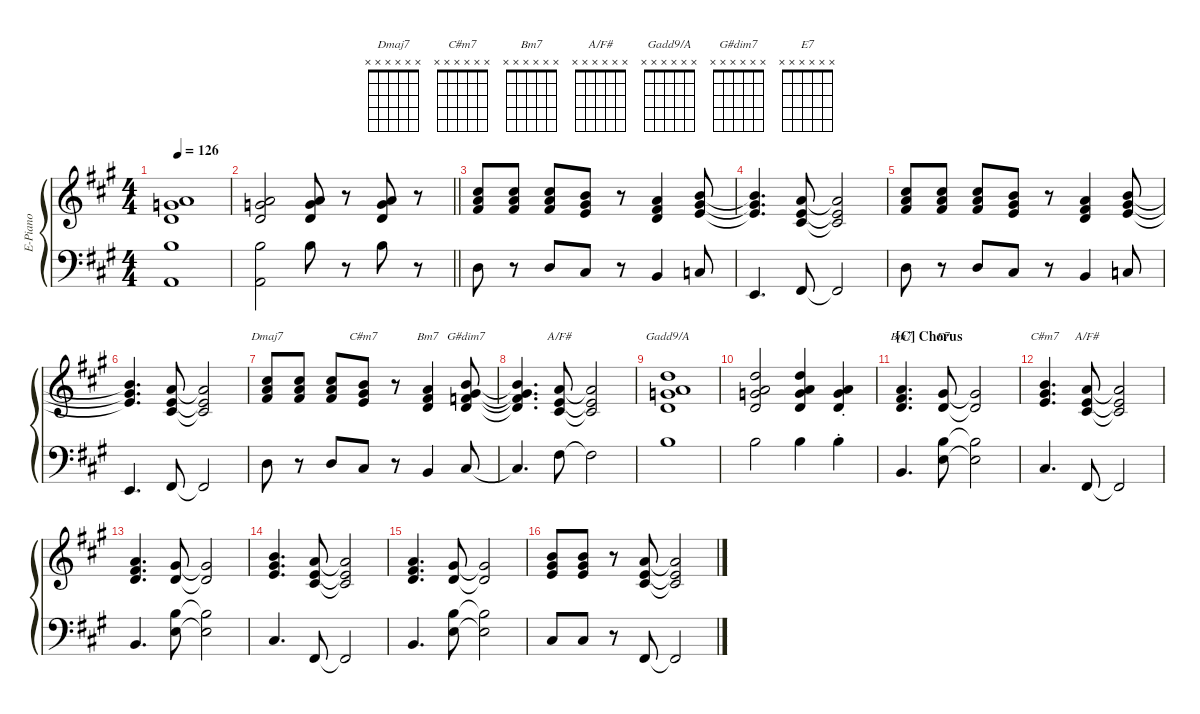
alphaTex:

\hideDynamics
\bracketExtendMode groupsimilarinstruments
\otherSystemsTrackNameOrientation horizontal
\track ("Electric Piano" "E-Piano") {defaultSystemsLayout 4 instrument electricgrandpiano}
\staff {score}
\tuning (E4 B3 G3 D3 A2 E2)
\chord ("Dmaj7" x x x x x x)
\chord ("C#m7" x x x x x x)
\chord ("Bm7" x x x x x x)
\chord ("A/F#" x x x x x x)
\chord ("Gadd9/A" x x x x x x)
\chord ("G#dim7" x x x x x x)
\chord ("E7" x x x x x x)
\ts (4 4)
\tempo 126
\clef g2
\ks a
(5.1{acc forcenatural} 8.2{acc forcenatural} 7.3{acc forcenatural}).1{dy mf beam Up} |
\barLineRight lightlight
(5.1{acc forcenatural} 8.2{acc forcenatural} 7.3{acc forcenatural}).2{beam Up} (5.1{acc forcenatural} 8.2{acc forcenatural} 7.3{acc forcenatural}).8{beam Up} r.8{beam Up} (10.2{acc forcenatural} 12.3{acc forcenatural} 12.4{acc forcenatural}).8{beam Up} r.8{beam Up} |
(9.1{acc #} 10.2{acc forcenatural} 11.3{acc #}).8{beam Up} (9.1{acc #} 10.2{acc forcenatural} 11.3{acc #}).8{beam Up} (9.1{acc #} 10.2{acc forcenatural} 11.3{acc #}).8{beam Up} (12.2{acc forcenatural} 13.3{acc #} 14.4{acc forcenatural}).8{beam Up} r.8{beam Up} (5.1{acc forcenatural} 7.2{acc #} 7.3{acc forcenatural}).4{beam Up} (7.1{acc forcenatural} 9.2{acc #} 9.3{acc forcenatural}).8{beam Up} |
(7.1{t acc forcenatural} 9.2{t acc #} 9.3{t acc forcenatural}).4{d beam Up} (10.2{acc forcenatural} 0.1{acc forcenatural} 11.4{acc #}).8{beam Up} (10.2{t acc forcenatural} 0.1{t acc forcenatural} 11.4{t acc #}).2{beam Up} |
(9.1{acc #} 10.2{acc forcenatural} 11.3{acc #}).8{beam Up} (9.1{acc #} 10.2{acc forcenatural} 11.3{acc #}).8{beam Up} (9.1{acc #} 10.2{acc forcenatural} 11.3{acc #}).8{beam Up} (12.2{acc forcenatural} 13.3{acc #} 14.4{acc forcenatural}).8{beam Up} r.8{beam Up} (5.1{acc forcenatural} 7.2{acc #} 7.3{acc forcenatural}).4{beam Up} (7.1{acc forcenatural} 9.2{acc #} 9.3{acc forcenatural}).8{beam Up} |
(7.1{t acc forcenatural} 9.2{t acc #} 9.3{t acc forcenatural}).4{d beam Up} (10.2{acc forcenatural} 0.1{acc forcenatural} 11.4{acc #}).8{beam Up} (10.2{t acc forcenatural} 0.1{t acc forcenatural} 11.4{t acc #}).2{beam Up} |
(9.1{acc #} 10.2{acc forcenatural} 11.3{acc #}).8{ch "Dmaj7" beam Up} (9.1{acc #} 10.2{acc forcenatural} 11.3{acc #}).8{beam Up} (9.1{acc #} 10.2{acc forcenatural} 11.3{acc #}).8{beam Up} (12.2{acc forcenatural} 13.3{acc #} 14.4{acc forcenatural}).8{ch "C#m7" beam Up} r.8{beam Up} (5.1{acc forcenatural} 7.2{acc #} 7.3{acc forcenatural}).4{ch "Bm7" beam Up} (21.4{acc forcenatural} 13.3{acc #} 1.1{acc forcenatural} 3.2{acc forcenatural}).8{ch "G#dim7" beam Up} |
(21.4{t acc forcenatural} 13.3{t acc #} 1.1{t acc forcenatural} 3.2{t acc forcenatural}).4{d beam Up} (10.2{acc forcenatural} 0.1{acc forcenatural} 11.4{acc #}).8{ch "A/F#" beam Up} (10.2{t acc forcenatural} 0.1{t acc forcenatural} 11.4{t acc #}).2{beam Up} |
(10.2{acc forcenatural} 12.3{acc forcenatural} 12.4{acc forcenatural} 10.1{acc forcenatural}).1{ch "Gadd9/A" beam Up} |
(10.2{acc forcenatural} 12.3{acc forcenatural} 12.4{acc forcenatural} 10.1{acc forcenatural}).2{beam Up} (10.2{acc forcenatural} 12.3{acc forcenatural} 12.4{acc forcenatural} 10.1{acc forcenatural}).4{beam Up} (10.2{st acc forcenatural} 12.3{st acc forcenatural} 12.4{st acc forcenatural}).4{beam Up} |
\section ("C" "Chorus")
(5.1{acc forcenatural} 7.2{acc #} 7.3{acc forcenatural}).4{d ch "Bm7" beam Up} (9.2{acc #} 7.3{acc forcenatural}).8{ch "E7" beam Up} (9.2{t acc #} 7.3{t acc forcenatural}).2{beam Up} |
(7.1{acc forcenatural} 9.2{acc #} 9.3{acc forcenatural}).4{d ch "C#m7" beam Up} (5.1{acc forcenatural} 5.2{acc forcenatural} 6.3{acc #}).8{ch "A/F#" beam Up} (5.1{t acc forcenatural} 5.2{t acc forcenatural} 6.3{t acc #}).2{beam Up} |
(5.1{acc forcenatural} 7.2{acc #} 7.3{acc forcenatural}).4{d beam Up} (9.2{acc #} 7.3{acc forcenatural}).8{beam Up} (9.2{t acc #} 7.3{t acc forcenatural}).2{beam Up} |
(7.1{acc forcenatural} 9.2{acc #} 9.3{acc forcenatural}).4{d beam Up} (5.1{acc forcenatural} 5.2{acc forcenatural} 6.3{acc #}).8{beam Up} (5.1{t acc forcenatural} 5.2{t acc forcenatural} 6.3{t acc #}).2{beam Up} |
(5.1{acc forcenatural} 7.2{acc #} 7.3{acc forcenatural}).4{d beam Up} (9.2{acc #} 7.3{acc forcenatural}).8{beam Up} (9.2{t acc #} 7.3{t acc forcenatural}).2{beam Up} |
(7.1{acc forcenatural} 9.2{acc #} 9.3{acc forcenatural}).8{beam Up} (7.1{acc forcenatural} 9.2{acc #} 9.3{acc forcenatural}).8{beam Up} r.8{beam Up} (10.2{acc forcenatural} 0.1{acc forcenatural} 11.4{acc #}).8{beam Up} (10.2{t acc forcenatural} 0.1{t acc forcenatural} 11.4{t acc #}).2{beam Up}
\staff {score}
\tuning (G2 D2 A1 E1 B0)
\clef f4
\ottava regular
\simile none
\ks a
(16.1{acc forcenatural} 17.4{acc forcenatural}).1{dy mf beam Down} |
\barLineRight lightlight
(16.1{acc forcenatural} 17.4{acc forcenatural}).2{beam Down} 16.1{acc forcenatural}.8{beam Down} r.8{beam Down} 16.1{acc forcenatural}.8{beam Down} r.8{beam Down} |
7.1{acc forcenatural}.8{beam Down} r.8{beam Down} 7.1{acc forcenatural}.8{beam Up} 6.1{acc #}.8{beam Up} r.8{beam Up} 4.1{acc forcenatural}.4{beam Up} 5.1{acc forcenatural}.8{beam Up} |
7.3{acc forcenatural}.4{d beam Up} 4.2{acc #}.8{beam Up} 4.2{t acc #}.2{beam Up} |
7.1{acc forcenatural}.8{beam Down} r.8{beam Down} 7.1{acc forcenatural}.8{beam Up} 6.1{acc #}.8{beam Up} r.8{beam Up} 4.1{acc forcenatural}.4{beam Up} 5.1{acc forcenatural}.8{beam Up} |
7.3{acc forcenatural}.4{d beam Up} 4.2{acc #}.8{beam Up} 4.2{t acc #}.2{beam Up} |
7.1{acc forcenatural}.8{beam Down} r.8{beam Down} 7.1{acc forcenatural}.8{beam Up} 6.1{acc #}.8{beam Up} r.8{beam Up} 4.1{acc forcenatural}.4{beam Up} 6.1{acc #}.8{beam Up} |
6.1{t acc #}.4{d beam Up} 11.1{acc #}.8{beam Down} 11.1{t acc #}.2{beam Down} |
16.1{acc forcenatural}.1{beam Down} |
16.1{acc forcenatural}.2{beam Down} 16.1{acc forcenatural}.4{beam Down} 16.1{st acc forcenatural}.4{beam Down} |
14.3{acc forcenatural}.4{d beam Up} (16.1{acc forcenatural} 14.2{acc forcenatural}).8{beam Down} (16.1{t acc forcenatural} 14.2{t acc forcenatural}).2{beam Down} |
6.1{acc #}.4{d beam Up} 4.2{acc #}.8{beam Up} 4.2{t acc #}.2{beam Up} |
4.1{acc forcenatural}.4{d beam Up} (16.1{acc forcenatural} 14.2{acc forcenatural}).8{beam Down} (16.1{t acc forcenatural} 14.2{t acc forcenatural}).2{beam Down} |
6.1{acc #}.4{d beam Up} 4.2{acc #}.8{beam Up} 4.2{t acc #}.2{beam Up} |
4.1{acc forcenatural}.4{d beam Up} (16.1{acc forcenatural} 14.2{acc forcenatural}).8{beam Down} (16.1{t acc forcenatural} 14.2{t acc forcenatural}).2{beam Down} |
6.1{acc #}.8{beam Up} 6.1{acc #}.8{beam Up} r.8{beam Up} 4.2{acc #}.8{beam Up} 4.2{t acc #}.2{beam Up}
